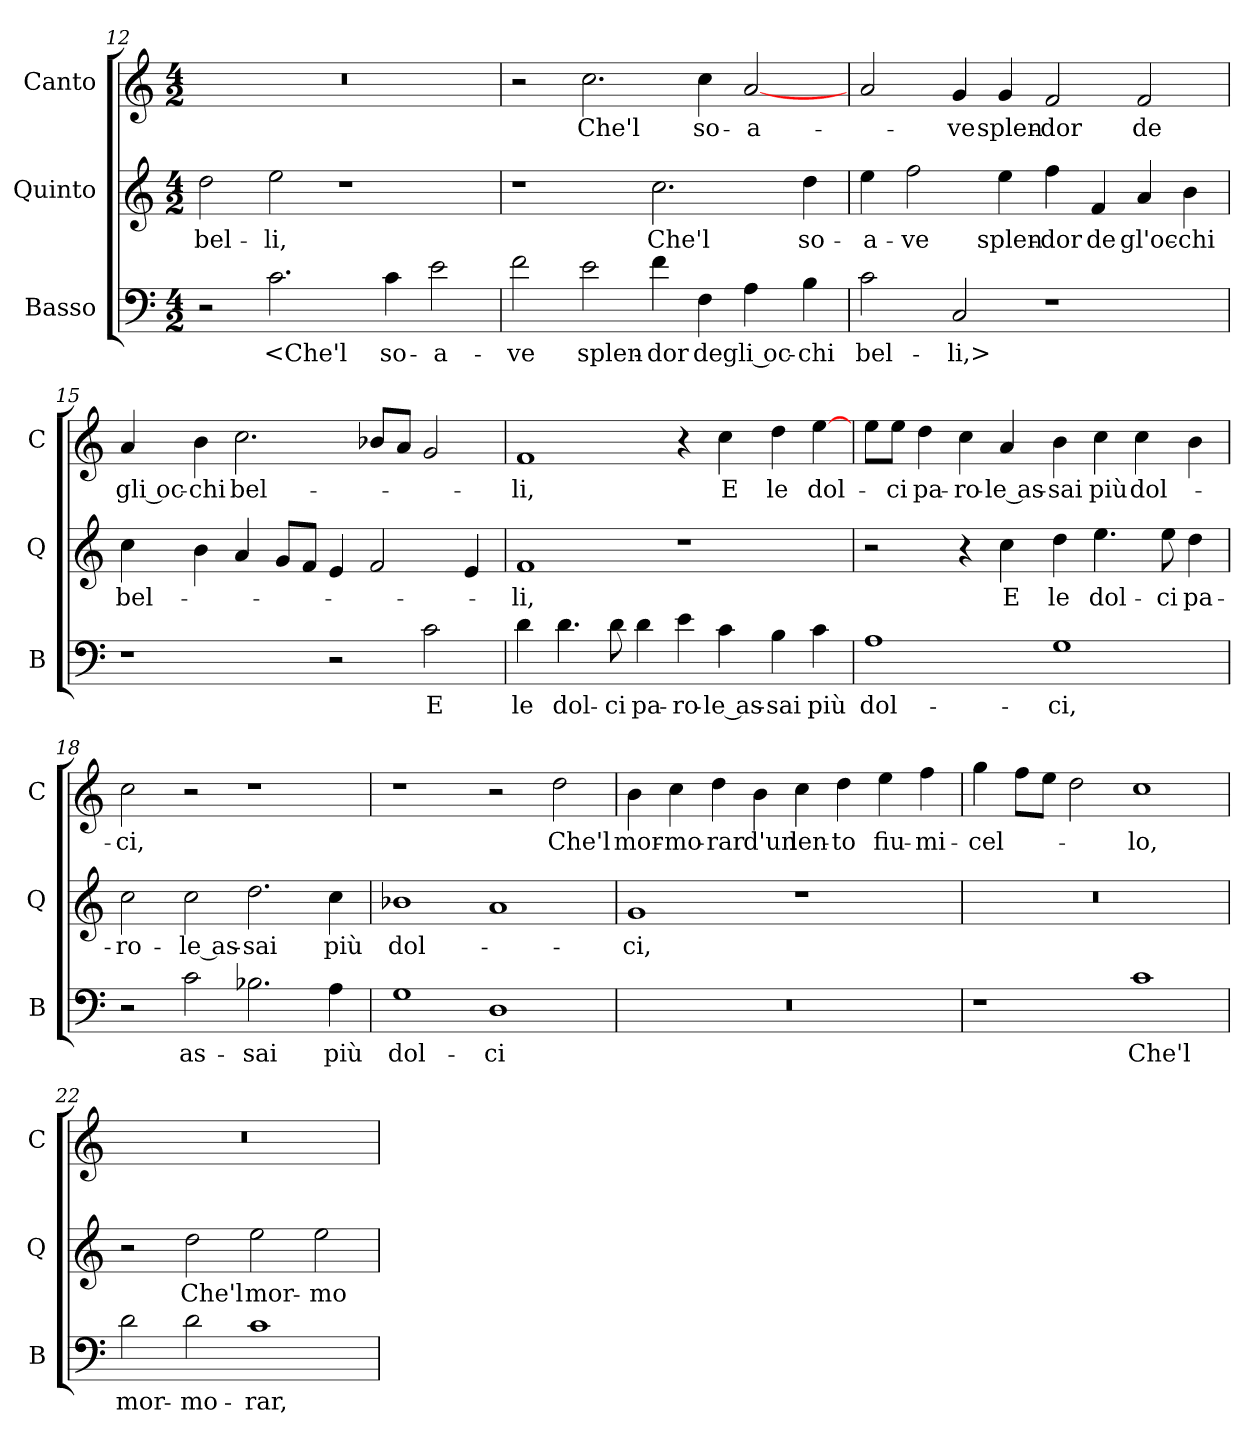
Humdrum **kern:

**kern	**text	**kern	**text	**kern	**text
*part3	*part3	*part2	*part2	*part1	*part1
*staff3	*staff3	*staff2	*staff2	*staff1	*staff1
*I"Basso	*	*I"Quinto	*	*I"Canto	*
*I'B	*	*I'Q	*	*I'C	*
*clefF4	*	*clefG2	*	*clefG2	*
*k[]	*	*k[]	*	*k[]	*
*M4/2	*	*M4/2	*	*M4/2	*
=12	=12	=12	=12	=12	=12
2r	.	2dd	bel-	0r	.
2.c	<Che'l	2ee	-li,	.	.
.	.	1r	.	.	.
4c	so-	.	.	.	.
2e	-a-	.	.	.	.
=13	=13	=13	=13	=13	=13
2f	-ve	1r	.	2r	.
2e	splen-	.	.	2.cc	Che'l
4f	-dor	2.cc	Che'l	.	.
4F	de	.	.	4cc	so-
4A	gli oc-	.	.	[2a	-a-
4B	-chi	4dd	so-	.	.
=14	=14	=14	=14	=14	=14
2c	bel-	4ee	-a-	2a	.
.	.	2ff	-ve	.	.
2C	-li,>	.	.	4g	-ve
.	.	4ee	splen-	4g	splen-
1r	.	4ff	-dor	2f	-dor
.	.	4f	de	.	.
.	.	4a	gl'oc-	2f	de
.	.	4b	-chi	.	.
=15	=15	=15	=15	=15	=15
1r	.	4cc	bel-	4a	gli oc-
.	.	4b	.	4b	-chi
.	.	4a	.	2.cc	bel-
.	.	8gL	.	.	.
.	.	8fJ	.	.	.
2r	.	4e	.	.	.
.	.	2f	.	8b-XL	.
.	.	.	.	8aJ	.
2c	E	.	.	2g	.
.	.	4e	.	.	.
=16	=16	=16	=16	=16	=16
4d	le	1f	-li,	1f	-li,
4.d	dol-	.	.	.	.
8d	-ci	.	.	.	.
4d	pa-	.	.	.	.
4e	-ro-	1r	.	4r	.
4c	-le as-	.	.	4cc	E
4B	-sai	.	.	4dd	le
4c	più	.	.	[4ee	dol-
=17	=17	=17	=17	=17	=17
1A	dol-	2r	.	8eeL	.
.	.	.	.	8eeJ	-ci
.	.	.	.	4dd	pa-
.	.	4r	.	4cc	-ro-
.	.	4cc	E	4a	-le as-
1G	-ci,	4dd	le	4b	-sai
.	.	4.ee	dol-	4cc	più
.	.	.	.	4cc	dol-
.	.	8ee	-ci	.	.
.	.	4dd	pa-	4b	.
=18	=18	=18	=18	=18	=18
2r	.	2cc	-ro-	2cc	-ci,
2c	as-	2cc	-le as-	2r	.
2.B-X	-sai	2.dd	-sai	1r	.
4A	più	4cc	più	.	.
=19	=19	=19	=19	=19	=19
1G	dol-	1b-X	dol-	1r	.
1D	-ci	1a	.	2r	.
.	.	.	.	2dd	Che'l
=20	=20	=20	=20	=20	=20
0r	.	1g	-ci,	4b	mor-
.	.	.	.	4cc	-mo-
.	.	.	.	4dd	-rar
.	.	.	.	4b	d'un
.	.	1r	.	4cc	len-
.	.	.	.	4dd	-to
.	.	.	.	4ee	fiu-
.	.	.	.	4ff	-mi-
=21	=21	=21	=21	=21	=21
1r	.	0r	.	4gg	-cel-
.	.	.	.	8ffL	.
.	.	.	.	8eeJ	.
.	.	.	.	2dd	.
1c	Che'l	.	.	1cc	-lo,
=22	=22	=22	=22	=22	=22
2d	mor-	2r	.	0r	.
2d	-mo-	2dd	Che'l	.	.
1c	-rar,	2ee	mor-	.	.
.	.	2ee	-mo-	.	.
=	=	=	=	=	=
*-	*-	*-	*-	*-	*-
